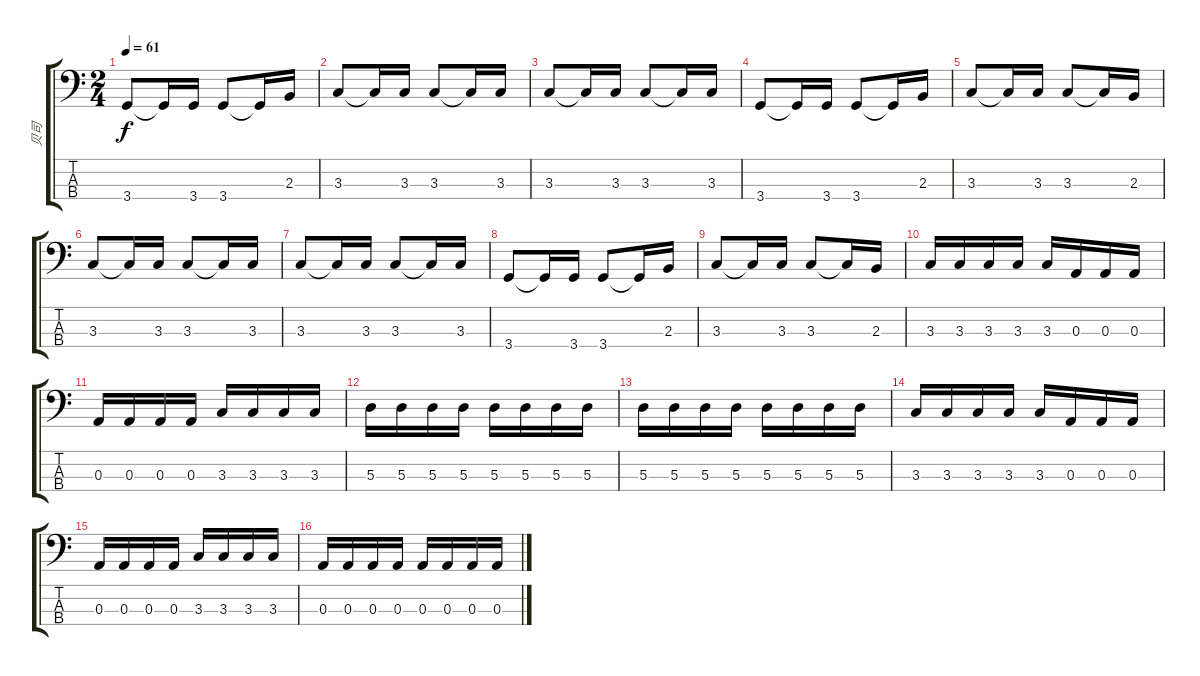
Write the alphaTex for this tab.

\track ("贝司" "贝司") {instrument electricbasspick}
\staff {score tabs}
\tuning (G2 D2 A1 E1) {hide}
\ts (2 4)
\tempo 61
\clef f4
\ks c
3.4.8{dy f} 3.4{t}.16 3.4.16 3.4.8 3.4{t}.16 2.3.16 |
3.3.8 3.3{t}.16 3.3.16 3.3.8 3.3{t}.16 3.3.16 |
3.3.8 3.3{t}.16 3.3.16 3.3.8 3.3{t}.16 3.3.16 |
3.4.8 3.4{t}.16 3.4.16 3.4.8 3.4{t}.16 2.3.16 |
3.3.8 3.3{t}.16 3.3.16 3.3.8 3.3{t}.16 2.3.16 |
3.3.8 3.3{t}.16 3.3.16 3.3.8 3.3{t}.16 3.3.16 |
3.3.8 3.3{t}.16 3.3.16 3.3.8 3.3{t}.16 3.3.16 |
3.4.8 3.4{t}.16 3.4.16 3.4.8 3.4{t}.16 2.3.16 |
3.3.8 3.3{t}.16 3.3.16 3.3.8 3.3{t}.16 2.3.16 |
3.3.16 3.3.16 3.3.16 3.3.16 3.3.16 0.3.16 0.3.16 0.3.16 |
0.3.16 0.3.16 0.3.16 0.3.16 3.3.16 3.3.16 3.3.16 3.3.16 |
5.3.16 5.3.16 5.3.16 5.3.16 5.3.16 5.3.16 5.3.16 5.3.16 |
5.3.16 5.3.16 5.3.16 5.3.16 5.3.16 5.3.16 5.3.16 5.3.16 |
3.3.16 3.3.16 3.3.16 3.3.16 3.3.16 0.3.16 0.3.16 0.3.16 |
0.3.16 0.3.16 0.3.16 0.3.16 3.3.16 3.3.16 3.3.16 3.3.16 |
0.3.16 0.3.16 0.3.16 0.3.16 0.3.16 0.3.16 0.3.16 0.3.16
